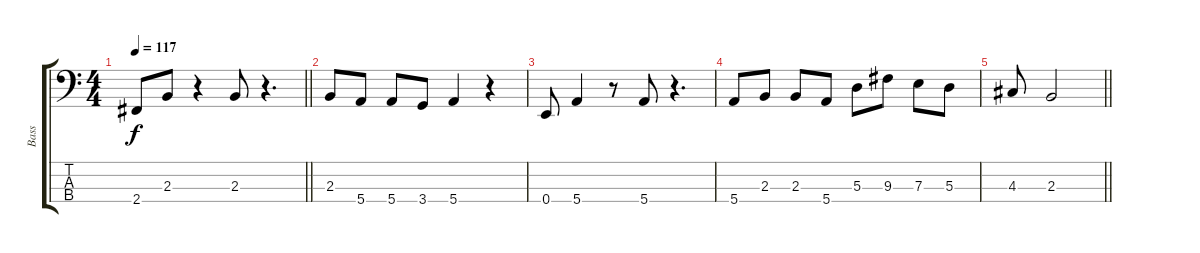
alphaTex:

\track ("Bass" "Bass") {instrument electricbassfinger}
\staff {score tabs}
\tuning (G2 D2 A1 E1) {hide}
\ts (4 4)
\tempo 117
\clef f4
\barLineRight lightlight
\ks c
2.4.8{dy f} 2.3.8 r.4 2.3.8 r.4{d} |
2.3.8 5.4.8 5.4.8 3.4.8 5.4.4 r.4 |
0.4.8 5.4.4 r.8 5.4.8 r.4{d} |
5.4.8 2.3.8 2.3.8 5.4.8 5.3.8 9.3.8 7.3.8 5.3.8 |
\barLineRight lightlight
4.3.8 2.3.2
